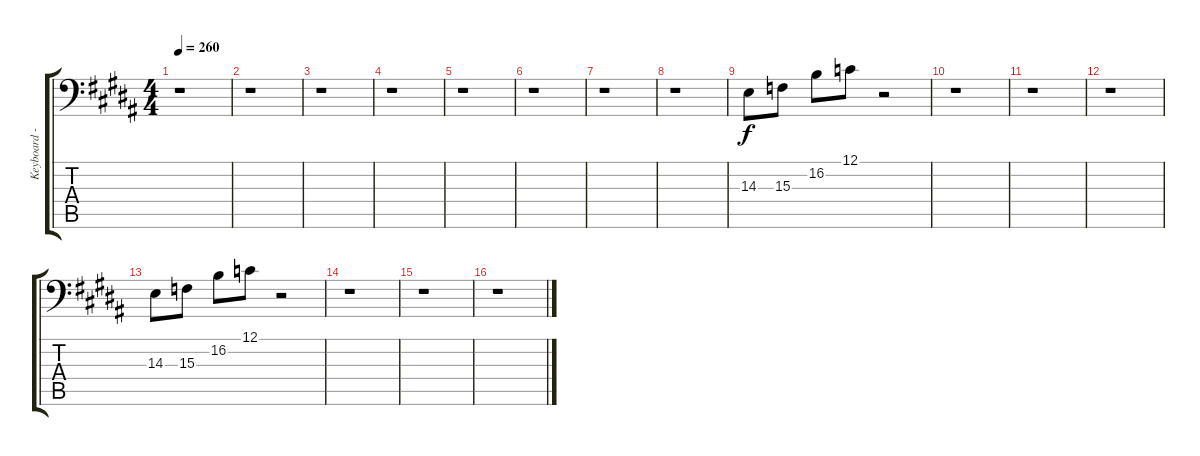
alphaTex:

\track ("Keyboard - Jordan Rudess" "Keyboard -") {instrument acousticgrandpiano}
\staff {score tabs}
\tuning (C3 G2 D2 A1 E1 B0) {hide}
\ts (4 4)
\tempo 260
\clef f4
\ks b
r.1{dy f} |
r.1 |
r.1 |
r.1 |
r.1 |
r.1 |
r.1 |
r.1 |
14.3.8{volume 13 balance 0 instrument pad3polysynth} 15.3.8 16.2.8 12.1.8 r.2 |
r.1 |
r.1 |
r.1 |
14.3.8 15.3.8 16.2.8 12.1.8 r.2 |
r.1 |
r.1 |
r.1
